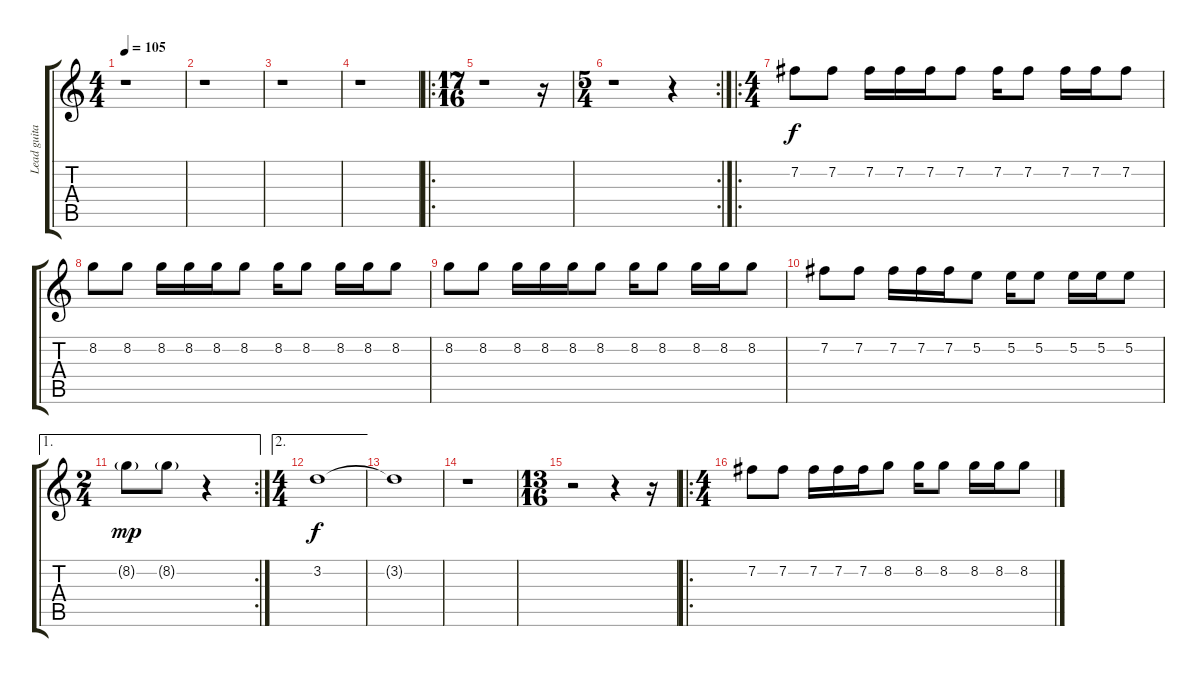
\track ("Lead guitar" "Lead guita") {instrument overdrivenguitar}
\staff {score tabs}
\tuning (E4 B3 G3 D3 A2 E2) {hide}
\ts (4 4)
\tempo 105
\clef g2
\ks c
r.1{dy f} |
r.1 |
r.1 |
r.1 |
\ro
\ts (17 16)
r.1 r.16 |
\rc 2
\ts (5 4)
r.1 r.4 |
\ro
\ts (4 4)
7.2.8 7.2.8 7.2.16 7.2.16 7.2.16 7.2.8 7.2.16 7.2.8 7.2.16 7.2.16 7.2.8 |
8.2.8 8.2.8 8.2.16 8.2.16 8.2.16 8.2.8 8.2.16 8.2.8 8.2.16 8.2.16 8.2.8 |
8.2.8 8.2.8 8.2.16 8.2.16 8.2.16 8.2.8 8.2.16 8.2.8 8.2.16 8.2.16 8.2.8 |
7.2.8 7.2.8 7.2.16 7.2.16 7.2.16 5.2.8 5.2.16 5.2.8 5.2.16 5.2.16 5.2.8 |
\ae 1
\rc 2
\ts (2 4)
8.2{g}.8{dy mp} 8.2{g}.8 r.4 |
\ae 2
\ts (4 4)
3.2.1{dy f} |
3.2{t}.1 |
r.1 |
\ts (13 16)
r.2 r.4 r.16 |
\ro
\ts (4 4)
7.2.8 7.2.8 7.2.16 7.2.16 7.2.16 8.2.8 8.2.16 8.2.8 8.2.16 8.2.16 8.2.8
